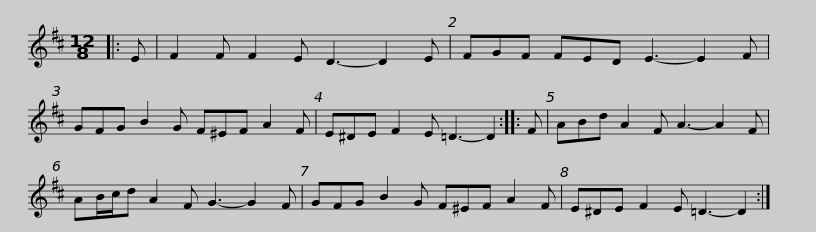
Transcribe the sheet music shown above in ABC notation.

X:1
L:1/8
M:12/8
I:linebreak $
K:D
V:1 treble
V:1
|: E | F2 F F2 E D3- D2 E | FGF FED E3- E2 F | GFG B2 G F^EF A2 F |$ E^DE F2 E =D3- D2 :: %5
 F | ABd A2 F A3- A2 F | AB/c/d A2 F G3- G2 F |$ GFG B2 G F^EF A2 F | E^DE F2 E =D3- D2 :| %10
